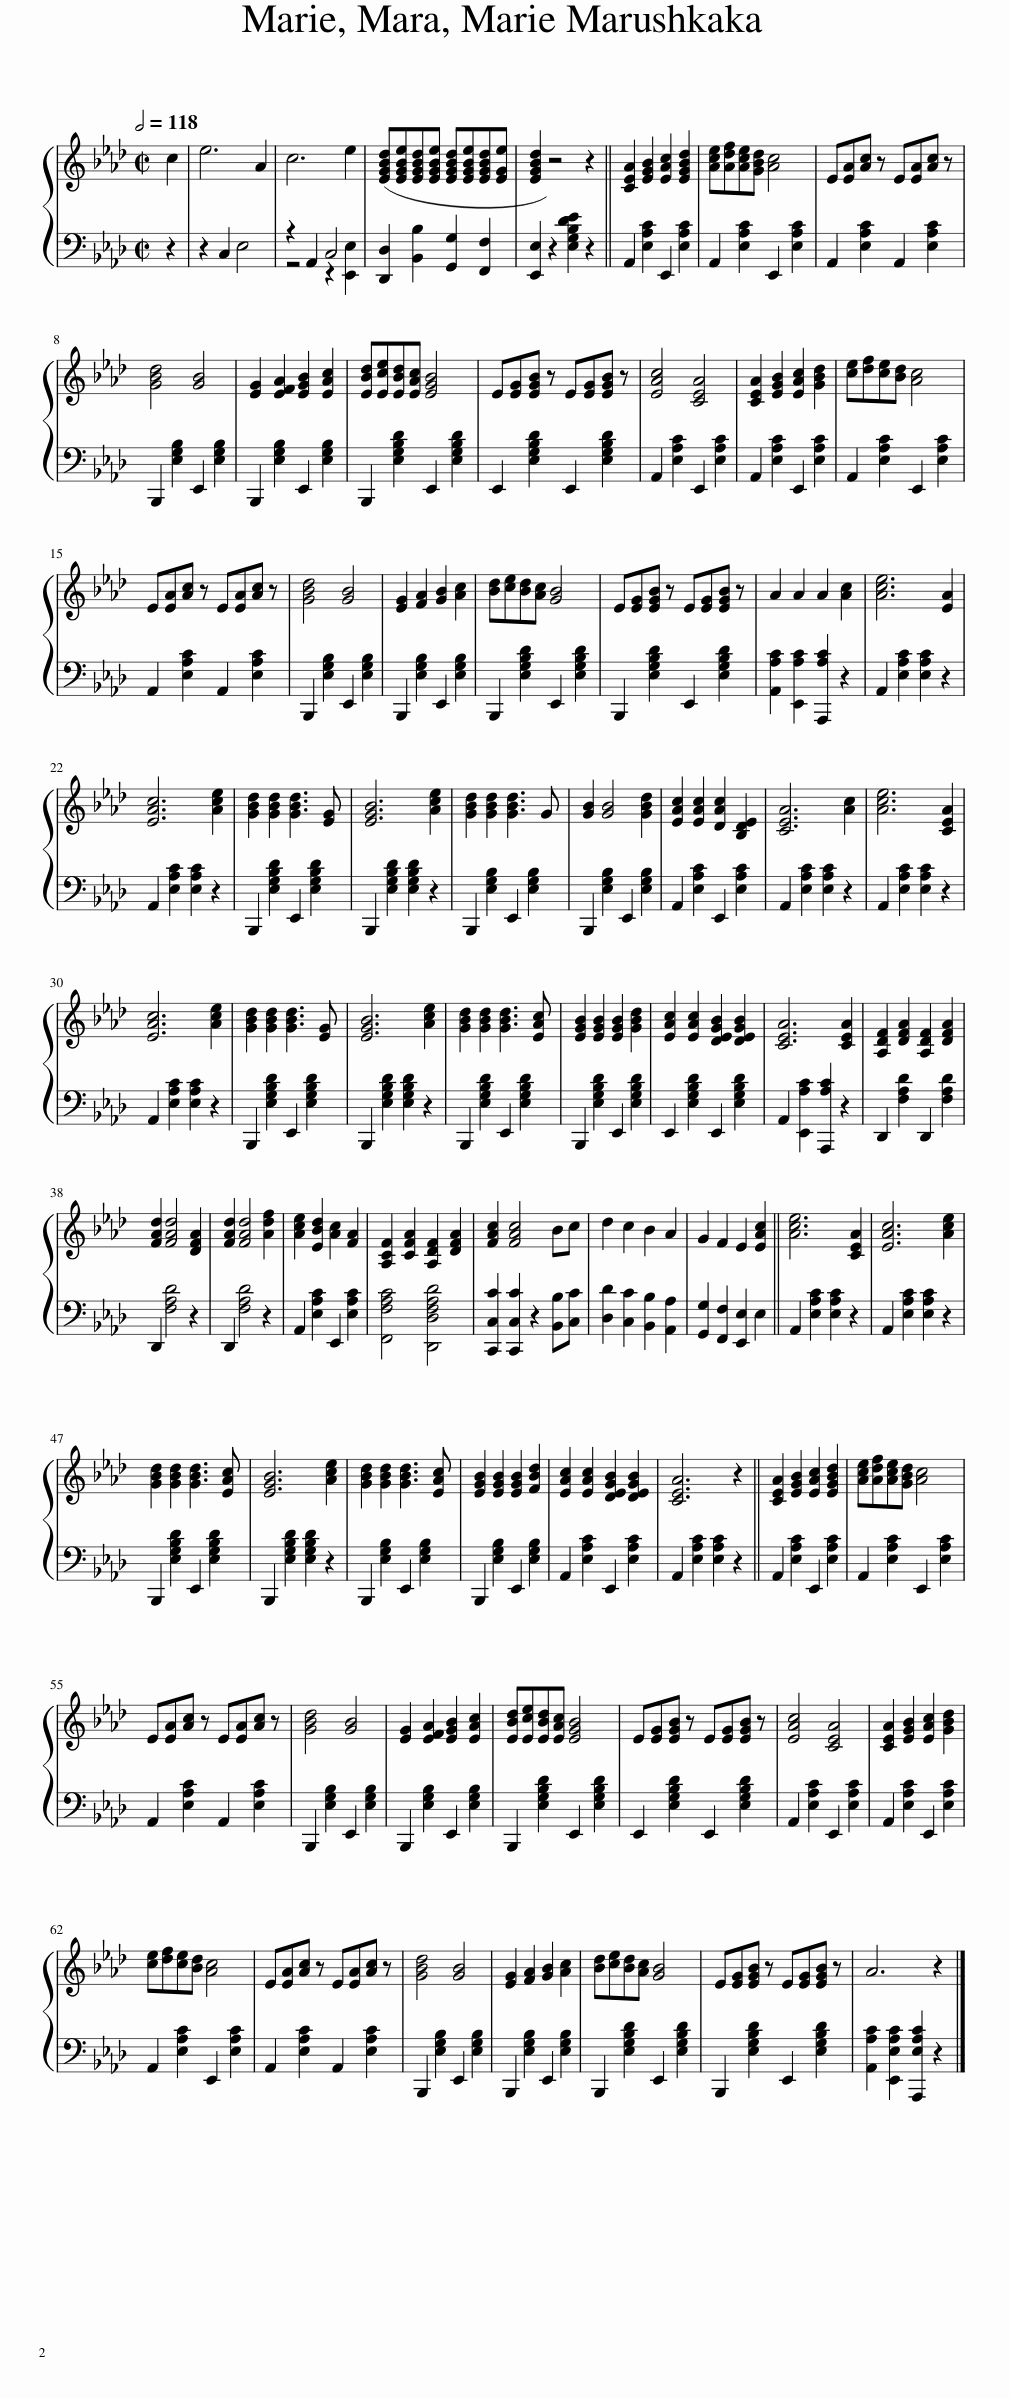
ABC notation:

X:1
%%score { 1 | ( 2 3 ) }
L:1/8
Q:1/2=118
M:2/2
I:linebreak $
K:Ab
V:1 treble
V:2 bass
V:3 bass
V:1
 c2 | e6 A2 | c6 e2 | ([EGBd][EGBe][EGBd][EGBe] [EGBd][EGBe][EGBd][EGe] | [EGBd]2) z4 z2 || %5
 [CEA]2 [EGB]2 [EAc]2 [EGBd]2 | [Ace][Adf][Ace][GBd] [Ac]4 | E[EA][Ac] z E[EA][Ac] z |$ [GBd]4 [GB]4 | [EG]2 [EFA]2 [EGB]2 [EAc]2 | %10
 [EBd][Ece][EBd][EAc] [EGB]4 | E[EG][EGB] z E[EG][EGB] z | [EAc]4 [CEA]4 | [CEA]2 [EGB]2 [EAc]2 [GBd]2 | [ce][df][ce][Bd] [Ac]4 |$ %15
 E[EA][Ac] z E[EA][Ac] z | [GBd]4 [GB]4 | [EG]2 [FA]2 [GB]2 [Ac]2 | [Bd][ce][Bd][Ac] [GB]4 | E[EG][EGB] z E[EG][EGB] z | %20
 A2 A2 A2 [Ac]2 | [Ace]6 [EA]2 |$ [EAc]6 [Ace]2 | [GBd]2 [GBd]2 [GBd]3 [EG] | [EGB]6 [Ace]2 | %25
 [GBd]2 [GBd]2 [GBd]3 G | [GB]2 [GB]4 [GBd]2 | [EAc]2 [EAc]2 [DAc]2 [B,DE]2 | [CEA]6 [Ac]2 | [Ace]6 [CEA]2 |$ %30
 [EAc]6 [Ace]2 | [GBd]2 [GBd]2 [GBd]3 [EG] | [EGB]6 [Ace]2 | [GBd]2 [GBd]2 [GBd]3 [EAc] | [EGB]2 [EGB]2 [EGB]2 [GBd]2 | %35
 [EAc]2 [EAc]2 [DEGB]2 [DEGB]2 | [CEA]6 [CEA]2 | [A,DF]2 [DFA]2 [A,DF]2 [DFA]2 |$ [FAd]2 [FAd]4 [DFA]2 | [FAd]2 [FAd]4 [Adf]2 | %40
 [Ace]2 [EBd]2 [Ac]2 [FA]2 | [A,CF]2 [CFA]2 [A,DF]2 [DFA]2 | [FAc]2 [FAc]4 Bc | d2 c2 B2 A2 | G2 F2 E2 [EAc]2 || %45
 [Ace]6 [CEA]2 | [EAc]6 [Ace]2 |$ [GBd]2 [GBd]2 [GBd]3 [EAc] | [EGB]6 [Ace]2 | [GBd]2 [GBd]2 [GBd]3 [EAc] | %50
 [EGB]2 [EGB]2 [EGB]2 [FBd]2 | [EAc]2 [EAc]2 [DEGB]2 [DEGB]2 | [CEA]6 z2 || [CEA]2 [EGB]2 [EAc]2 [EGBd]2 | [Ace][Adf][Ace][GBd] [Ac]4 |$ %55
 E[EA][Ac] z E[EA][Ac] z | [GBd]4 [GB]4 | [EG]2 [EFA]2 [EGB]2 [EAc]2 | [EBd][Ece][EBd][EAc] [EGB]4 | E[EG][EGB] z E[EG][EGB] z | %60
 [EAc]4 [CEA]4 | [CEA]2 [EGB]2 [EAc]2 [GBd]2 |$ [ce][df][ce][Bd] [Ac]4 | E[EA][Ac] z E[EA][Ac] z | [GBd]4 [GB]4 | %65
 [EG]2 [FA]2 [GB]2 [Ac]2 | [Bd][ce][Bd][Ac] [GB]4 | E[EG][EGB] z E[EG][EGB] z | A6 z2 |] %69
V:2
 z2 | z2 C,2 E,4 | z2 A,,2 C,4 | [D,,D,]2 [B,,B,]2 [G,,G,]2 [F,,F,]2 | [E,,E,]2 z2 [E,G,B,DE]2 z2 || %5
 A,,2 [E,A,C]2 E,,2 [E,A,C]2 | A,,2 [E,A,C]2 E,,2 [E,A,C]2 | A,,2 [E,A,C]2 A,,2 [E,A,C]2 |$ B,,,2 [E,G,B,]2 E,,2 [E,G,B,]2 | B,,,2 [E,G,B,]2 E,,2 [E,G,B,]2 | %10
 B,,,2 [E,G,B,D]2 E,,2 [E,G,B,D]2 | E,,2 [E,G,B,D]2 E,,2 [E,G,B,D]2 | A,,2 [E,A,C]2 E,,2 [E,A,C]2 | A,,2 [E,A,C]2 E,,2 [E,A,C]2 | A,,2 [E,A,C]2 E,,2 [E,A,C]2 |$ %15
 A,,2 [E,A,C]2 A,,2 [E,A,C]2 | B,,,2 [E,G,B,]2 E,,2 [E,G,B,]2 | B,,,2 [E,G,B,]2 E,,2 [E,G,B,]2 | B,,,2 [E,G,B,D]2 E,,2 [E,G,B,D]2 | B,,,2 [E,G,B,D]2 E,,2 [E,G,B,D]2 | %20
 [A,,A,C]2 [E,,A,C]2 [A,,,A,C]2 z2 | A,,2 [E,A,C]2 [E,A,C]2 z2 |$ A,,2 [E,A,C]2 [E,A,C]2 z2 | B,,,2 [E,G,B,D]2 E,,2 [E,G,B,D]2 | B,,,2 [E,G,B,D]2 [E,G,B,D]2 z2 | %25
 B,,,2 [E,G,B,]2 E,,2 [E,G,B,]2 | B,,,2 [E,G,B,]2 E,,2 [E,G,B,]2 | A,,2 [E,A,C]2 E,,2 [E,A,C]2 | A,,2 [E,A,C]2 [E,A,C]2 z2 | A,,2 [E,A,C]2 [E,A,C]2 z2 |$ %30
 A,,2 [E,A,C]2 [E,A,C]2 z2 | B,,,2 [E,G,B,D]2 E,,2 [E,G,B,D]2 | B,,,2 [E,G,B,D]2 [E,G,B,D]2 z2 | B,,,2 [E,G,B,D]2 E,,2 [E,G,B,D]2 | B,,,2 [E,G,B,D]2 E,,2 [E,G,B,D]2 | %35
 E,,2 [E,G,B,D]2 E,,2 [E,G,B,D]2 | A,,2 [E,,A,C]2 [A,,,A,C]2 z2 | D,,2 [F,A,D]2 D,,2 [F,A,D]2 |$ D,,2 [F,A,D]4 z2 | D,,2 [F,A,D]4 z2 | %40
 A,,2 [E,A,C]2 E,,2 [E,A,C]2 | [F,,F,A,C]4 [D,,D,F,A,D]4 | [C,,C,C]2 [C,,C,C]2 z2 [B,,B,][C,C] | [D,D]2 [C,C]2 [B,,B,]2 [A,,A,]2 | [G,,G,]2 [F,,F,]2 [E,,E,]2 E,2 || %45
 A,,2 [E,A,C]2 [E,A,C]2 z2 | A,,2 [E,A,C]2 [E,A,C]2 z2 |$ B,,,2 [E,G,B,D]2 E,,2 [E,G,B,D]2 | B,,,2 [E,G,B,D]2 [E,G,B,D]2 z2 | B,,,2 [E,G,B,]2 E,,2 [E,G,B,]2 | %50
 B,,,2 [E,G,B,]2 E,,2 [E,G,B,]2 | A,,2 [E,A,C]2 E,,2 [E,A,C]2 | A,,2 [E,A,C]2 [E,A,C]2 z2 || A,,2 [E,A,C]2 E,,2 [E,A,C]2 | A,,2 [E,A,C]2 E,,2 [E,A,C]2 |$ %55
 A,,2 [E,A,C]2 A,,2 [E,A,C]2 | B,,,2 [E,G,B,]2 E,,2 [E,G,B,]2 | B,,,2 [E,G,B,]2 E,,2 [E,G,B,]2 | B,,,2 [E,G,B,D]2 E,,2 [E,G,B,D]2 | E,,2 [E,G,B,D]2 E,,2 [E,G,B,D]2 | %60
 A,,2 [E,A,C]2 E,,2 [E,A,C]2 | A,,2 [E,A,C]2 E,,2 [E,A,C]2 |$ A,,2 [E,A,C]2 E,,2 [E,A,C]2 | A,,2 [E,A,C]2 A,,2 [E,A,C]2 | B,,,2 [E,G,B,]2 E,,2 [E,G,B,]2 | %65
 B,,,2 [E,G,B,]2 E,,2 [E,G,B,]2 | B,,,2 [E,G,B,D]2 E,,2 [E,G,B,D]2 | B,,,2 [E,G,B,D]2 E,,2 [E,G,B,D]2 | [A,,A,C]2 [E,,E,A,C]2 [A,,,E,A,C]2 z2 |] %69
V:3
 x2 | x8 | z4 z2 [E,,E,]2 | x8 | x8 || %5
 x8 | x8 | x8 |$ x8 | x8 | %10
 x8 | x8 | x8 | x8 | x8 |$ %15
 x8 | x8 | x8 | x8 | x8 | %20
 x8 | x8 |$ x8 | x8 | x8 | %25
 x8 | x8 | x8 | x8 | x8 |$ %30
 x8 | x8 | x8 | x8 | x8 | %35
 x8 | x8 | x8 |$ x8 | x8 | %40
 x8 | x8 | x8 | x8 | x8 || %45
 x8 | x8 |$ x8 | x8 | x8 | %50
 x8 | x8 | x8 || x8 | x8 |$ %55
 x8 | x8 | x8 | x8 | x8 | %60
 x8 | x8 |$ x8 | x8 | x8 | %65
 x8 | x8 | x8 | x8 |] %69
